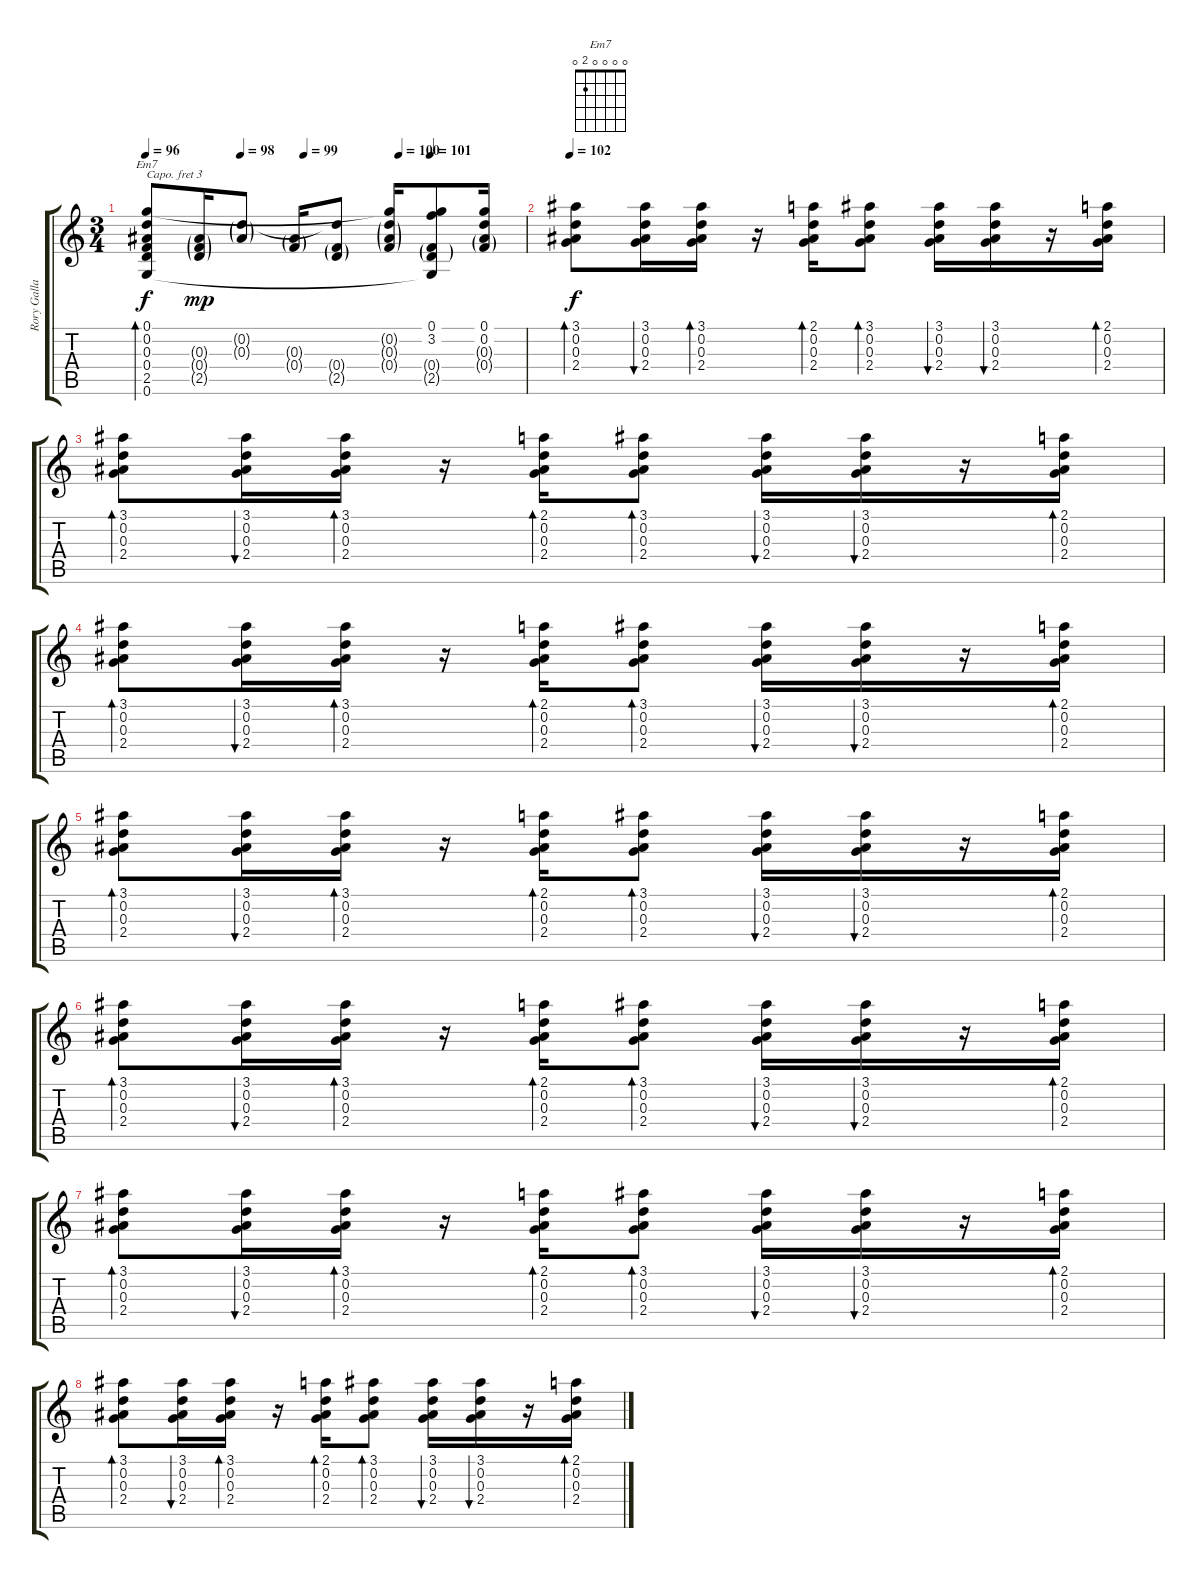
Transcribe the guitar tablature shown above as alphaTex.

\track ("Rory Gallagher" "Rory Galla") {instrument acousticguitarsteel}
\staff {score tabs}
\capo 3
\tuning (E4 B3 G3 D3 A2 E2) {hide}
\chord ("Em7" 0 0 0 0 2 0)
\ts (3 4)
\tempo 96
\tempo (98 0.25)
\tempo (99 0.4166666666666667)
\tempo (100 0.6666666666666666)
\tempo (101 0.75)
\clef g2
\ks c
(0.1 0.2 0.3 0.4 2.5 0.6).8{bd 480 ch "Em7" dy f} (0.3{g} 0.4{g} 2.5{g}).16{dy mp} (0.2{g} 0.3{g}).8 (0.3{g} 0.4{g}).16 (0.2{t} 0.4{g} 2.5{g}).8 (0.1{t} 0.2{g} 0.3{g} 0.4{g}).16 (0.1 3.2 0.4{g} 2.5{g} 0.6{t}).8 (0.1 0.2 0.3{g} 0.4{g}).16 |
\tempo 102
(3.1 0.2 0.3 2.4).8{bd 60 dy f} (3.1 0.2 0.3 2.4).16{bu 30} (3.1 0.2 0.3 2.4).16{bd 30} r.16 (2.1 0.2 0.3 2.4).16{bd 30} (3.1 0.2 0.3 2.4).8{bd 30} (3.1 0.2 0.3 2.4).16{bu 30} (3.1 0.2 0.3 2.4).16{bu 30} r.16 (2.1 0.2 0.3 2.4).16{bd 30} |
(3.1 0.2 0.3 2.4).8{bd 60} (3.1 0.2 0.3 2.4).16{bu 30} (3.1 0.2 0.3 2.4).16{bd 30} r.16 (2.1 0.2 0.3 2.4).16{bd 30} (3.1 0.2 0.3 2.4).8{bd 30} (3.1 0.2 0.3 2.4).16{bu 30} (3.1 0.2 0.3 2.4).16{bu 30} r.16 (2.1 0.2 0.3 2.4).16{bd 30} |
(3.1 0.2 0.3 2.4).8{bd 60} (3.1 0.2 0.3 2.4).16{bu 30} (3.1 0.2 0.3 2.4).16{bd 30} r.16 (2.1 0.2 0.3 2.4).16{bd 30} (3.1 0.2 0.3 2.4).8{bd 30} (3.1 0.2 0.3 2.4).16{bu 30} (3.1 0.2 0.3 2.4).16{bu 30} r.16 (2.1 0.2 0.3 2.4).16{bd 30} |
(3.1 0.2 0.3 2.4).8{bd 60} (3.1 0.2 0.3 2.4).16{bu 30} (3.1 0.2 0.3 2.4).16{bd 30} r.16 (2.1 0.2 0.3 2.4).16{bd 30} (3.1 0.2 0.3 2.4).8{bd 30} (3.1 0.2 0.3 2.4).16{bu 30} (3.1 0.2 0.3 2.4).16{bu 30} r.16 (2.1 0.2 0.3 2.4).16{bd 30} |
(3.1 0.2 0.3 2.4).8{bd 60} (3.1 0.2 0.3 2.4).16{bu 30} (3.1 0.2 0.3 2.4).16{bd 30} r.16 (2.1 0.2 0.3 2.4).16{bd 30} (3.1 0.2 0.3 2.4).8{bd 30} (3.1 0.2 0.3 2.4).16{bu 30} (3.1 0.2 0.3 2.4).16{bu 30} r.16 (2.1 0.2 0.3 2.4).16{bd 30} |
(3.1 0.2 0.3 2.4).8{bd 60} (3.1 0.2 0.3 2.4).16{bu 30} (3.1 0.2 0.3 2.4).16{bd 30} r.16 (2.1 0.2 0.3 2.4).16{bd 30} (3.1 0.2 0.3 2.4).8{bd 30} (3.1 0.2 0.3 2.4).16{bu 30} (3.1 0.2 0.3 2.4).16{bu 30} r.16 (2.1 0.2 0.3 2.4).16{bd 30} |
(3.1 0.2 0.3 2.4).8{bd 60} (3.1 0.2 0.3 2.4).16{bu 30} (3.1 0.2 0.3 2.4).16{bd 30} r.16 (2.1 0.2 0.3 2.4).16{bd 30} (3.1 0.2 0.3 2.4).8{bd 30} (3.1 0.2 0.3 2.4).16{bu 30} (3.1 0.2 0.3 2.4).16{bu 30} r.16 (2.1 0.2 0.3 2.4).16{bd 30}
